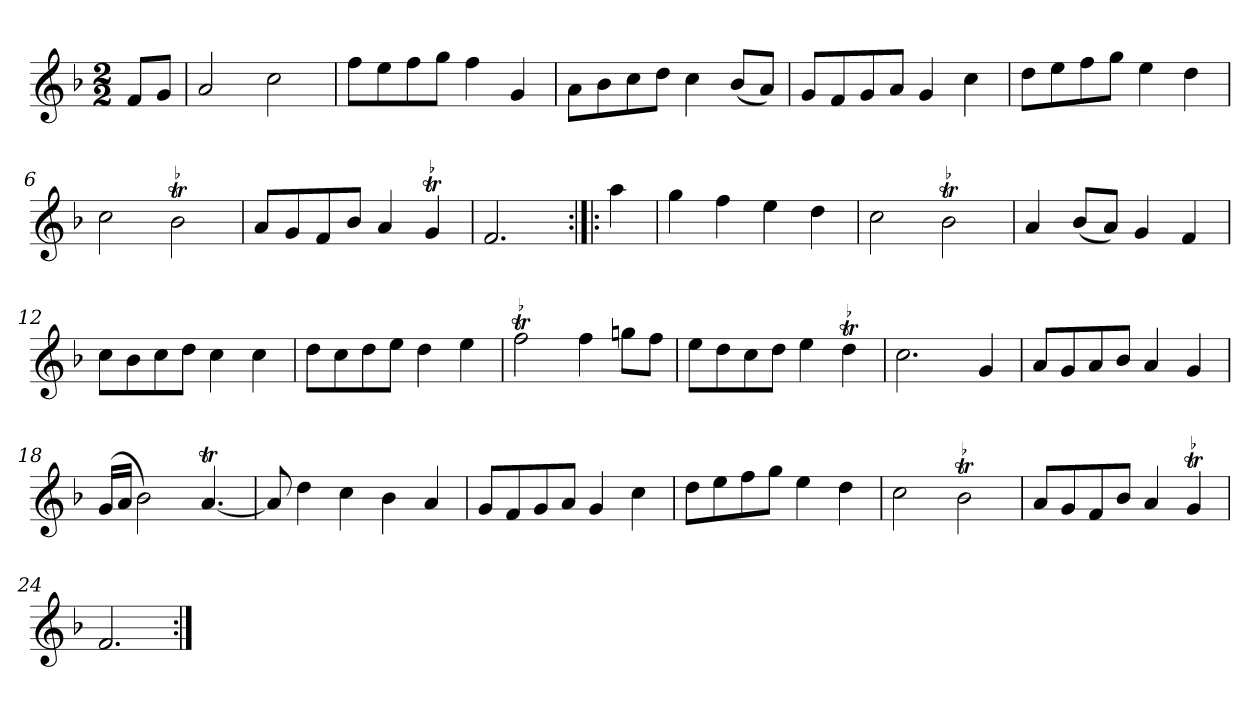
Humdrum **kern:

**kern
*part1
*staff1
*clefG2
*k[b-]
*F:
*M2/2
*MM152
=
8f/L
8g/J
=1
2a
2cc
=2
8ff\L
8ee\
8ff\
8gg\J
4ff
4g
=3
8a\L
8b-\
8cc\
8dd\J
4cc
(8b-/L
8a/J)
=4
8g/L
8f/
8g/
8a/J
4g
4cc
=5
8dd\L
8ee\
8ff\
8gg\J
4ee
4dd
=6
2cc
!LO:TR:acc=-
2b-t
=7
8a/L
8g/
8f/
8b-/J
4a
!LO:TR:acc=-
4gt
=8
2.f
=:|!|:
4aa
=9
4gg
4ff
4ee
4dd
=10
2cc
!LO:TR:acc=-
2b-t
=11
4a
(8b-/L
8a/J)
4g
4f
=12
8cc\L
8b-\
8cc\
8dd\J
4cc
4cc
=13
8dd\L
8cc\
8dd\
8ee\J
4dd
4ee
=14
!LO:TR:acc=-
2fft
4ff
8ggn\L
8ff\J
=15
8ee\L
8dd\
8cc\
8dd\J
4ee
!LO:TR:acc=-
4ddt
=16
2.cc
4g
=17
8a/L
8g/
8a/
8b-/J
4a
4g
=18
(16g/LL
16a/JJ
2b-)
[4.at
=19
8a]
4dd
4cc
4b-
4a
=20
8g/L
8f/
8g/
8a/J
4g
4cc
=21
8dd\L
8ee\
8ff\
8gg\J
4ee
4dd
=22
2cc
!LO:TR:acc=-
2b-t
=23
8a/L
8g/
8f/
8b-/J
4a
!LO:TR:acc=-
4gt
=24
2.f
=:|!
*-
